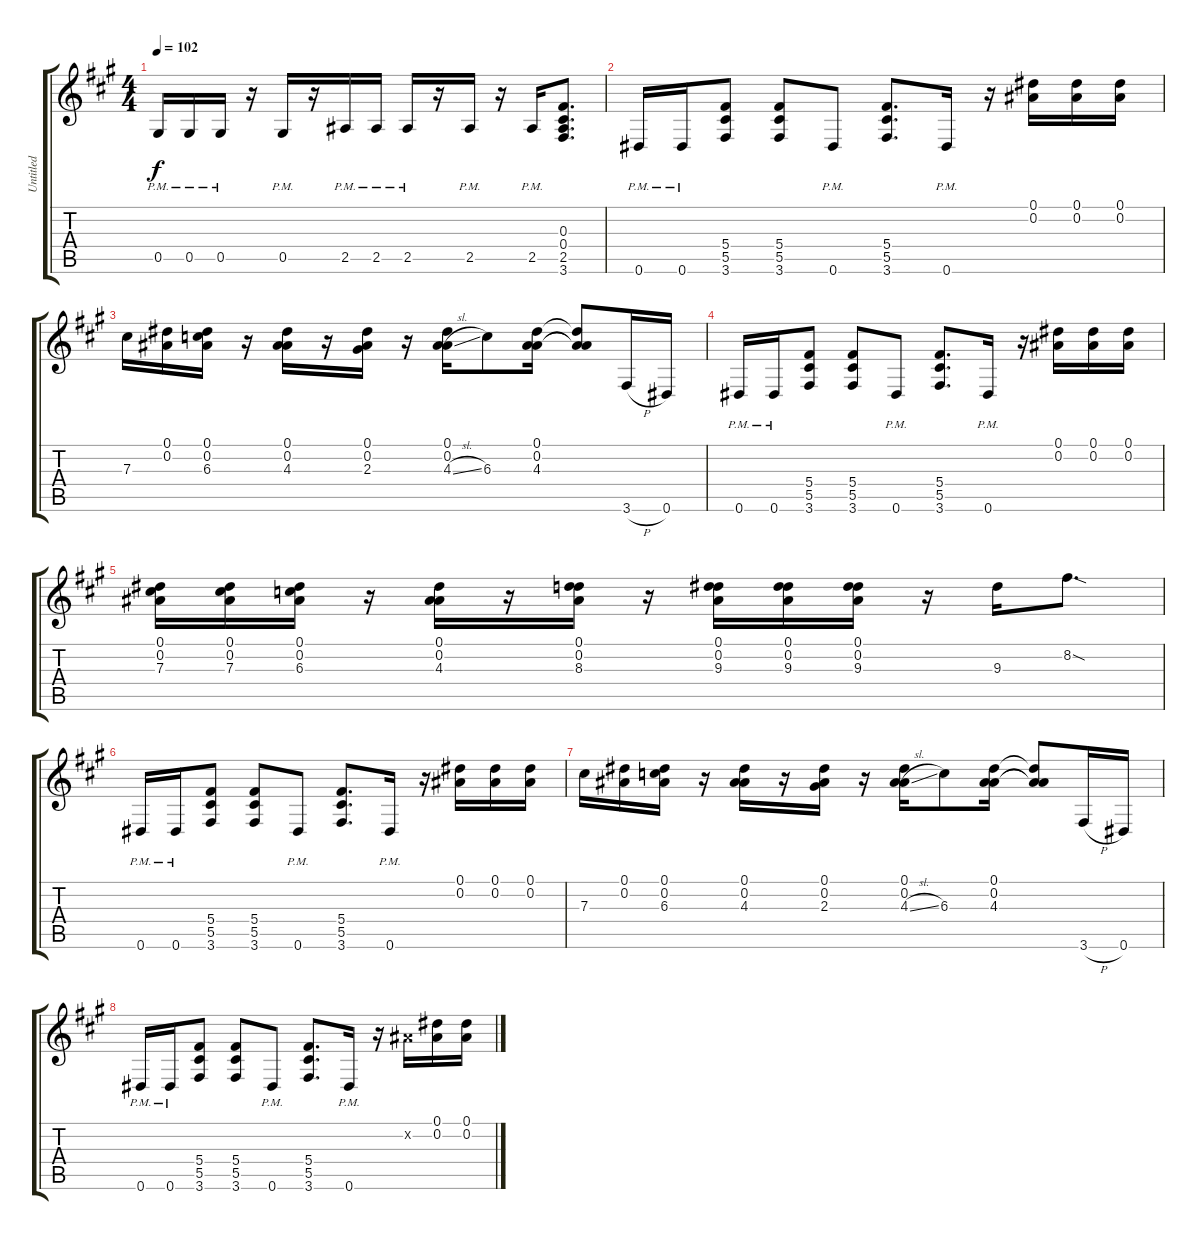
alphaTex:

\track ("Untitled" "Untitled") {instrument distortionguitar}
\staff {score tabs}
\tuning (Eb4 Bb3 Gb3 Db3 Ab2 Eb2) {hide}
\ts (4 4)
\tempo 102
\clef g2
\ks a
0.5{pm}.16{dy f} 0.5{pm}.16 0.5{pm}.16 r.16 0.5{pm}.16 r.16 2.5{pm}.16 2.5{pm}.16 2.5{pm}.16 r.16 2.5{pm}.16 r.16 2.5{pm}.16 (0.3 0.4 2.5 3.6).8{d} |
0.6{pm}.16 0.6{pm}.16 (5.4 5.5 3.6).8 (5.4 5.5 3.6).8 0.6{pm}.8 (5.4 5.5 3.6).8{d} 0.6{pm}.16 r.16 (0.1 0.2).16 (0.1 0.2).16 (0.1 0.2).16 |
7.3.16 (0.1 0.2).16 (0.1 0.2 6.3).16 r.16 (0.1 0.2 4.3).16 r.16 (0.1 0.2 2.3).16 r.16 (0.1 0.2 4.3{sl}).16 6.3.8 (0.1 0.2 4.3).16 (0.1{t} 0.2{t} 4.3{t}).8 3.6{h}.16 0.6.16 |
0.6{pm}.16 0.6{pm}.16 (5.4 5.5 3.6).8 (5.4 5.5 3.6).8 0.6{pm}.8 (5.4 5.5 3.6).8{d} 0.6{pm}.16 r.16 (0.1 0.2).16 (0.1 0.2).16 (0.1 0.2).16 |
(0.1 0.2 7.3).16 (0.1 0.2 7.3).16 (0.1 0.2 6.3).16 r.16 (0.1 0.2 4.3).16 r.16 (0.1 0.2 8.3).16 r.16 (0.1 0.2 9.3).16 (0.1 0.2 9.3).16 (0.1 0.2 9.3).16 r.16 9.3.16 8.2{sod}.8{d} |
0.6{pm}.16 0.6{pm}.16 (5.4 5.5 3.6).8 (5.4 5.5 3.6).8 0.6{pm}.8 (5.4 5.5 3.6).8{d} 0.6{pm}.16 r.16 (0.1 0.2).16 (0.1 0.2).16 (0.1 0.2).16 |
7.3.16 (0.1 0.2).16 (0.1 0.2 6.3).16 r.16 (0.1 0.2 4.3).16 r.16 (0.1 0.2 2.3).16 r.16 (0.1 0.2 4.3{sl}).16 6.3.8 (0.1 0.2 4.3).16 (0.1{t} 0.2{t} 4.3{t}).8 3.6{h}.16 0.6.16 |
0.6{pm}.16 0.6{pm}.16 (5.4 5.5 3.6).8 (5.4 5.5 3.6).8 0.6{pm}.8 (5.4 5.5 3.6).8{d} 0.6{pm}.16 r.16 0.2{x}.16 (0.1 0.2).16 (0.1 0.2).16
